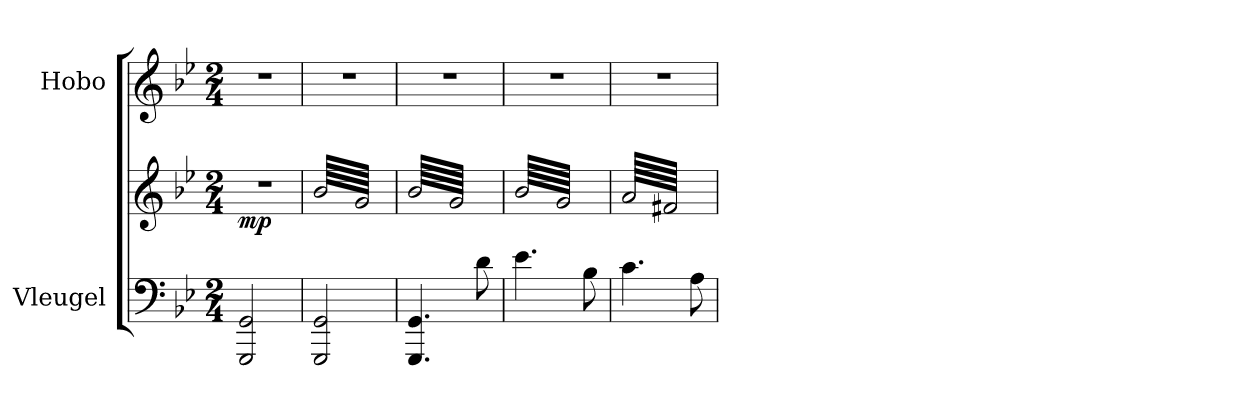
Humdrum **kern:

**kern	**kern	**dynam	**kern
*part2	*part2	*part2	*part1
*staff3	*staff2	*staff2/3	*staff1
*I"Vleugel	*	*	*I"Hobo
*	*	*	*I'H.
*clefF4	*clefG2	*	*clefG2
*k[b-e-]	*k[b-e-]	*	*k[b-e-]
*M2/4	*M2/4	*	*M2/4
*MM52	*MM52	*	*MM52
=1	=1	=1	=1
!	!	!LO:DY:b	!
2GGG/ 2GG/	2r	mp	2r
=2	=2	=2	=2
*	*tremolo	*	*
2GGG/ 2GG/	64b-/LLLL	.	2r
.	64g/	.	.
.	64b-/	.	.
.	64g/	.	.
.	64b-/	.	.
.	64g/	.	.
.	64b-/	.	.
.	64g/	.	.
.	64b-/	.	.
.	64g/	.	.
.	64b-/	.	.
.	64g/	.	.
.	64b-/	.	.
.	64g/	.	.
.	64b-/	.	.
.	64g/	.	.
.	64b-/	.	.
.	64g/	.	.
.	64b-/	.	.
.	64g/	.	.
.	64b-/	.	.
.	64g/	.	.
.	64b-/	.	.
.	64g/	.	.
.	64b-/	.	.
.	64g/	.	.
.	64b-/	.	.
.	64g/	.	.
.	64b-/	.	.
.	64g/	.	.
.	64b-/	.	.
.	64g/JJJJ	.	.
=3	=3	=3	=3
4.GGG/ 4.GG/	64b-/LLLL	.	2r
.	64g/	.	.
.	64b-/	.	.
.	64g/	.	.
.	64b-/	.	.
.	64g/	.	.
.	64b-/	.	.
.	64g/	.	.
.	64b-/	.	.
.	64g/	.	.
.	64b-/	.	.
.	64g/	.	.
.	64b-/	.	.
.	64g/	.	.
.	64b-/	.	.
.	64g/	.	.
.	64b-/	.	.
.	64g/	.	.
.	64b-/	.	.
.	64g/	.	.
.	64b-/	.	.
.	64g/	.	.
.	64b-/	.	.
.	64g/	.	.
8d\	64b-/	.	.
.	64g/	.	.
.	64b-/	.	.
.	64g/	.	.
.	64b-/	.	.
.	64g/	.	.
.	64b-/	.	.
.	64g/JJJJ	.	.
=4	=4	=4	=4
4.e-\	64b-/LLLL	.	2r
.	64g/	.	.
.	64b-/	.	.
.	64g/	.	.
.	64b-/	.	.
.	64g/	.	.
.	64b-/	.	.
.	64g/	.	.
.	64b-/	.	.
.	64g/	.	.
.	64b-/	.	.
.	64g/	.	.
.	64b-/	.	.
.	64g/	.	.
.	64b-/	.	.
.	64g/	.	.
.	64b-/	.	.
.	64g/	.	.
.	64b-/	.	.
.	64g/	.	.
.	64b-/	.	.
.	64g/	.	.
.	64b-/	.	.
.	64g/	.	.
8B-\	64b-/	.	.
.	64g/	.	.
.	64b-/	.	.
.	64g/	.	.
.	64b-/	.	.
.	64g/	.	.
.	64b-/	.	.
.	64g/JJJJ	.	.
=5	=5	=5	=5
4.c\	64a/LLLL	.	2r
.	64f#X/	.	.
.	64a/	.	.
.	64f#X/	.	.
.	64a/	.	.
.	64f#X/	.	.
.	64a/	.	.
.	64f#X/	.	.
.	64a/	.	.
.	64f#X/	.	.
.	64a/	.	.
.	64f#X/	.	.
.	64a/	.	.
.	64f#X/	.	.
.	64a/	.	.
.	64f#X/	.	.
.	64a/	.	.
.	64f#X/	.	.
.	64a/	.	.
.	64f#X/	.	.
.	64a/	.	.
.	64f#X/	.	.
.	64a/	.	.
.	64f#X/	.	.
8A\	64a/	.	.
.	64f#X/	.	.
.	64a/	.	.
.	64f#X/	.	.
.	64a/	.	.
.	64f#X/	.	.
.	64a/	.	.
.	64f#X/JJJJ	.	.
*	*Xtremolo	*	*
.	.	.	.
.	.	.	.
.	.	.	.
.	.	.	.
.	.	.	.
.	.	.	.
.	.	.	.
.	.	.	.
.	.	.	.
.	.	.	.
.	.	.	.
.	.	.	.
.	.	.	.
.	.	.	.
.	.	.	.
.	.	.	.
=	=	=	=
*-	*-	*-	*-
